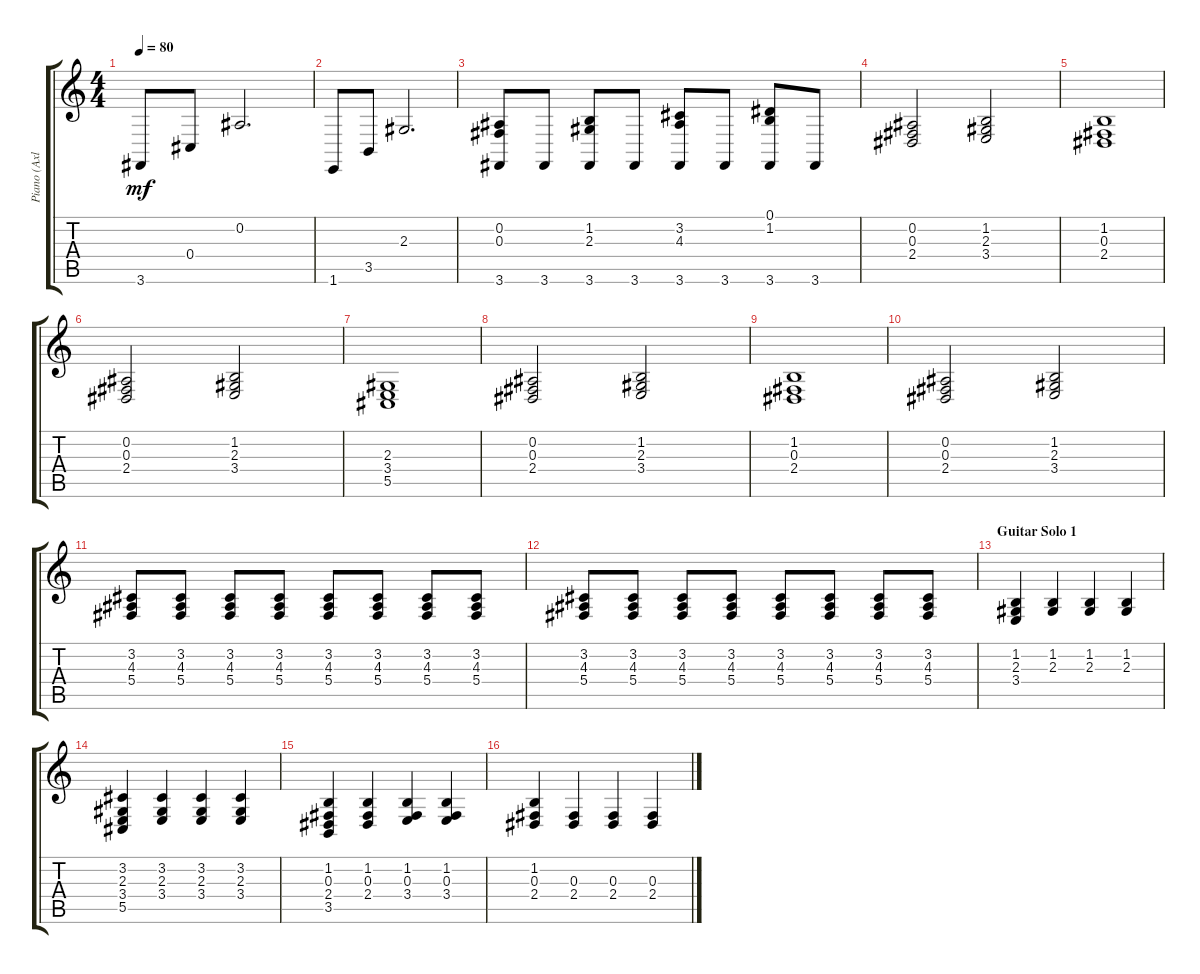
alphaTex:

\track ("Piano (Axl)" "Piano (Axl") {instrument acousticgrandpiano}
\staff {score tabs}
\tuning (Eb4 Bb3 Gb3 Db3 Ab2 Eb2) {hide}
\ts (4 4)
\tempo 80
\clef g2
\ks c
3.6.8{dy mf} 0.4.8 0.2.2{d} |
1.6.8 3.5.8 2.3.2{d} |
(0.2 0.3 3.6).8 3.6.8 (1.2 2.3 3.6).8 3.6.8 (3.2 4.3 3.6).8 3.6.8 (0.1 1.2 3.6).8 3.6.8 |
(0.2 0.3 2.4).2 (1.2 2.3 3.4).2 |
(1.2 0.3 2.4).1 |
(0.2 0.3 2.4).2 (1.2 2.3 3.4).2 |
(2.3 3.4 5.5).1 |
(0.2 0.3 2.4).2 (1.2 2.3 3.4).2 |
(1.2 0.3 2.4).1 |
(0.2 0.3 2.4).2 (1.2 2.3 3.4).2 |
(3.2 4.3 5.4).8 (3.2 4.3 5.4).8 (3.2 4.3 5.4).8 (3.2 4.3 5.4).8 (3.2 4.3 5.4).8 (3.2 4.3 5.4).8 (3.2 4.3 5.4).8 (3.2 4.3 5.4).8 |
(3.2 4.3 5.4).8 (3.2 4.3 5.4).8 (3.2 4.3 5.4).8 (3.2 4.3 5.4).8 (3.2 4.3 5.4).8 (3.2 4.3 5.4).8 (3.2 4.3 5.4).8 (3.2 4.3 5.4).8 |
\section ("" "Guitar Solo 1")
(1.2 2.3 3.4).4 (1.2 2.3).4 (1.2 2.3).4 (1.2 2.3).4 |
(3.2 2.3 3.4 5.5).4 (3.2 2.3 3.4).4 (3.2 2.3 3.4).4 (3.2 2.3 3.4).4 |
(1.2 0.3 2.4 3.5).4 (1.2 0.3 2.4).4 (1.2 0.3 3.4).4 (1.2 0.3 3.4).4 |
(1.2 0.3 2.4).4 (0.3 2.4).4 (0.3 2.4).4 (0.3 2.4).4
